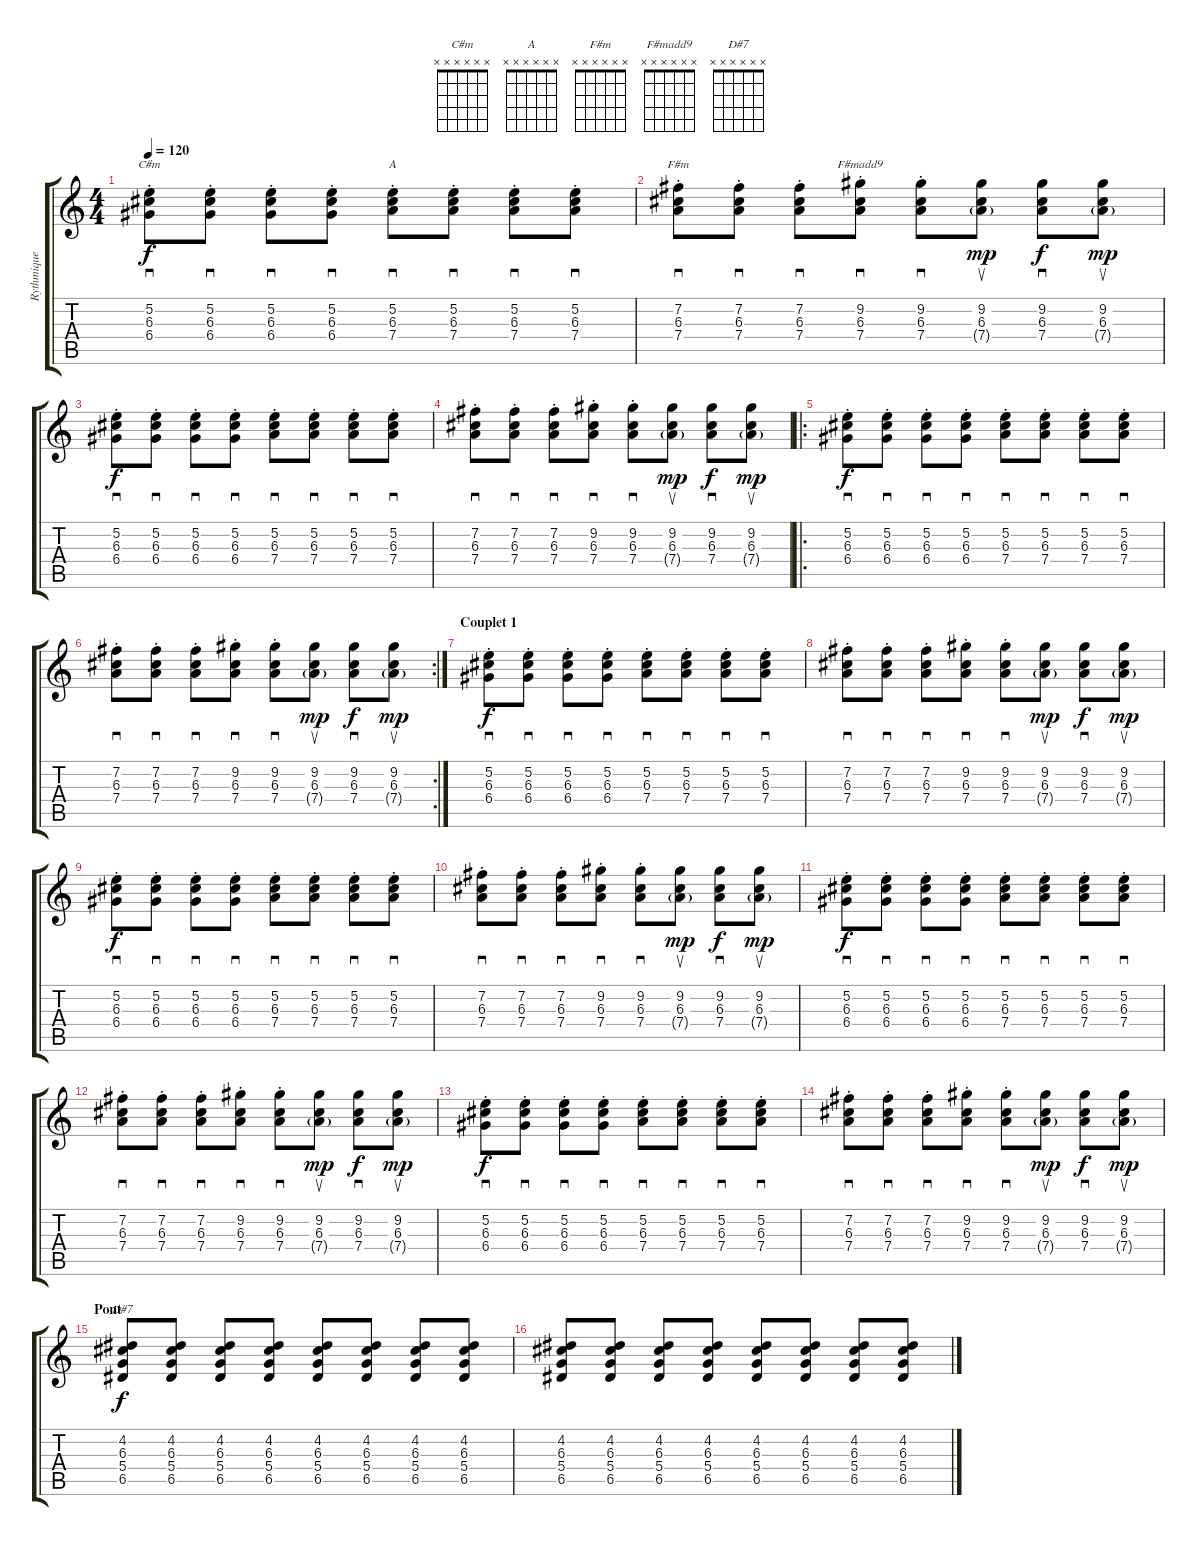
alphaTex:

\track ("Rythmique" "Rythmique") {instrument distortionguitar}
\staff {score tabs}
\tuning (E4 B3 G3 D3 A2 E2) {hide}
\chord ("C#m" x x x x x x)
\chord ("A" x x x x x x)
\chord ("F#m" x x x x x x)
\chord ("F#madd9" x x x x x x)
\chord ("D#7" x x x x x x)
\ts (4 4)
\tempo 120
\clef g2
\ks c
(5.2{st} 6.3{st} 6.4{st}).8{sd ch "C#m" dy f instrument distortionguitar} (5.2{st} 6.3{st} 6.4{st}).8{sd} (5.2{st} 6.3{st} 6.4{st}).8{sd} (5.2{st} 6.3{st} 6.4{st}).8{sd} (5.2{st} 6.3{st} 7.4{st}).8{sd ch "A"} (5.2{st} 6.3{st} 7.4{st}).8{sd} (5.2{st} 6.3{st} 7.4{st}).8{sd} (5.2{st} 6.3{st} 7.4{st}).8{sd} |
(7.2{st} 6.3{st} 7.4{st}).8{sd ch "F#m"} (7.2{st} 6.3{st} 7.4{st}).8{sd} (7.2{st} 6.3{st} 7.4{st}).8{sd} (9.2{st} 6.3{st} 7.4{st}).8{sd ch "F#madd9"} (9.2{st} 6.3{st} 7.4{st}).8{sd} (9.2 6.3 7.4{g}).8{su dy mp} (9.2 6.3 7.4).8{sd dy f} (9.2 6.3 7.4{g}).8{su dy mp} |
(5.2{st} 6.3{st} 6.4{st}).8{sd dy f} (5.2{st} 6.3{st} 6.4{st}).8{sd} (5.2{st} 6.3{st} 6.4{st}).8{sd} (5.2{st} 6.3{st} 6.4{st}).8{sd} (5.2{st} 6.3{st} 7.4{st}).8{sd} (5.2{st} 6.3{st} 7.4{st}).8{sd} (5.2{st} 6.3{st} 7.4{st}).8{sd} (5.2{st} 6.3{st} 7.4{st}).8{sd} |
(7.2{st} 6.3{st} 7.4{st}).8{sd} (7.2{st} 6.3{st} 7.4{st}).8{sd} (7.2{st} 6.3{st} 7.4{st}).8{sd} (9.2{st} 6.3{st} 7.4{st}).8{sd} (9.2{st} 6.3{st} 7.4{st}).8{sd} (9.2 6.3 7.4{g}).8{su dy mp} (9.2 6.3 7.4).8{sd dy f} (9.2 6.3 7.4{g}).8{su dy mp} |
\ro
(5.2{st} 6.3{st} 6.4{st}).8{sd dy f} (5.2{st} 6.3{st} 6.4{st}).8{sd} (5.2{st} 6.3{st} 6.4{st}).8{sd} (5.2{st} 6.3{st} 6.4{st}).8{sd} (5.2{st} 6.3{st} 7.4{st}).8{sd} (5.2{st} 6.3{st} 7.4{st}).8{sd} (5.2{st} 6.3{st} 7.4{st}).8{sd} (5.2{st} 6.3{st} 7.4{st}).8{sd} |
\rc 2
(7.2{st} 6.3{st} 7.4{st}).8{sd} (7.2{st} 6.3{st} 7.4{st}).8{sd} (7.2{st} 6.3{st} 7.4{st}).8{sd} (9.2{st} 6.3{st} 7.4{st}).8{sd} (9.2{st} 6.3{st} 7.4{st}).8{sd} (9.2 6.3 7.4{g}).8{su dy mp} (9.2 6.3 7.4).8{sd dy f} (9.2 6.3 7.4{g}).8{su dy mp} |
\section ("" "Couplet 1")
(5.2{st} 6.3{st} 6.4{st}).8{sd dy f} (5.2{st} 6.3{st} 6.4{st}).8{sd} (5.2{st} 6.3{st} 6.4{st}).8{sd} (5.2{st} 6.3{st} 6.4{st}).8{sd} (5.2{st} 6.3{st} 7.4{st}).8{sd} (5.2{st} 6.3{st} 7.4{st}).8{sd} (5.2{st} 6.3{st} 7.4{st}).8{sd} (5.2{st} 6.3{st} 7.4{st}).8{sd} |
(7.2{st} 6.3{st} 7.4{st}).8{sd} (7.2{st} 6.3{st} 7.4{st}).8{sd} (7.2{st} 6.3{st} 7.4{st}).8{sd} (9.2{st} 6.3{st} 7.4{st}).8{sd} (9.2{st} 6.3{st} 7.4{st}).8{sd} (9.2 6.3 7.4{g}).8{su dy mp} (9.2 6.3 7.4).8{sd dy f} (9.2 6.3 7.4{g}).8{su dy mp} |
(5.2{st} 6.3{st} 6.4{st}).8{sd dy f} (5.2{st} 6.3{st} 6.4{st}).8{sd} (5.2{st} 6.3{st} 6.4{st}).8{sd} (5.2{st} 6.3{st} 6.4{st}).8{sd} (5.2{st} 6.3{st} 7.4{st}).8{sd} (5.2{st} 6.3{st} 7.4{st}).8{sd} (5.2{st} 6.3{st} 7.4{st}).8{sd} (5.2{st} 6.3{st} 7.4{st}).8{sd} |
(7.2{st} 6.3{st} 7.4{st}).8{sd} (7.2{st} 6.3{st} 7.4{st}).8{sd} (7.2{st} 6.3{st} 7.4{st}).8{sd} (9.2{st} 6.3{st} 7.4{st}).8{sd} (9.2{st} 6.3{st} 7.4{st}).8{sd} (9.2 6.3 7.4{g}).8{su dy mp} (9.2 6.3 7.4).8{sd dy f} (9.2 6.3 7.4{g}).8{su dy mp} |
(5.2{st} 6.3{st} 6.4{st}).8{sd dy f} (5.2{st} 6.3{st} 6.4{st}).8{sd} (5.2{st} 6.3{st} 6.4{st}).8{sd} (5.2{st} 6.3{st} 6.4{st}).8{sd} (5.2{st} 6.3{st} 7.4{st}).8{sd} (5.2{st} 6.3{st} 7.4{st}).8{sd} (5.2{st} 6.3{st} 7.4{st}).8{sd} (5.2{st} 6.3{st} 7.4{st}).8{sd} |
(7.2{st} 6.3{st} 7.4{st}).8{sd} (7.2{st} 6.3{st} 7.4{st}).8{sd} (7.2{st} 6.3{st} 7.4{st}).8{sd} (9.2{st} 6.3{st} 7.4{st}).8{sd} (9.2{st} 6.3{st} 7.4{st}).8{sd} (9.2 6.3 7.4{g}).8{su dy mp} (9.2 6.3 7.4).8{sd dy f} (9.2 6.3 7.4{g}).8{su dy mp} |
(5.2{st} 6.3{st} 6.4{st}).8{sd dy f} (5.2{st} 6.3{st} 6.4{st}).8{sd} (5.2{st} 6.3{st} 6.4{st}).8{sd} (5.2{st} 6.3{st} 6.4{st}).8{sd} (5.2{st} 6.3{st} 7.4{st}).8{sd} (5.2{st} 6.3{st} 7.4{st}).8{sd} (5.2{st} 6.3{st} 7.4{st}).8{sd} (5.2{st} 6.3{st} 7.4{st}).8{sd} |
(7.2{st} 6.3{st} 7.4{st}).8{sd} (7.2{st} 6.3{st} 7.4{st}).8{sd} (7.2{st} 6.3{st} 7.4{st}).8{sd} (9.2{st} 6.3{st} 7.4{st}).8{sd} (9.2{st} 6.3{st} 7.4{st}).8{sd} (9.2 6.3 7.4{g}).8{su dy mp} (9.2 6.3 7.4).8{sd dy f} (9.2 6.3 7.4{g}).8{su dy mp} |
\section ("" "Pont")
(4.2 6.3 5.4 6.5).8{ch "D#7" dy f} (4.2 6.3 5.4 6.5).8 (4.2 6.3 5.4 6.5).8 (4.2 6.3 5.4 6.5).8 (4.2 6.3 5.4 6.5).8 (4.2 6.3 5.4 6.5).8 (4.2 6.3 5.4 6.5).8 (4.2 6.3 5.4 6.5).8 |
(4.2 6.3 5.4 6.5).8 (4.2 6.3 5.4 6.5).8 (4.2 6.3 5.4 6.5).8 (4.2 6.3 5.4 6.5).8 (4.2 6.3 5.4 6.5).8 (4.2 6.3 5.4 6.5).8 (4.2 6.3 5.4 6.5).8 (4.2 6.3 5.4 6.5).8
